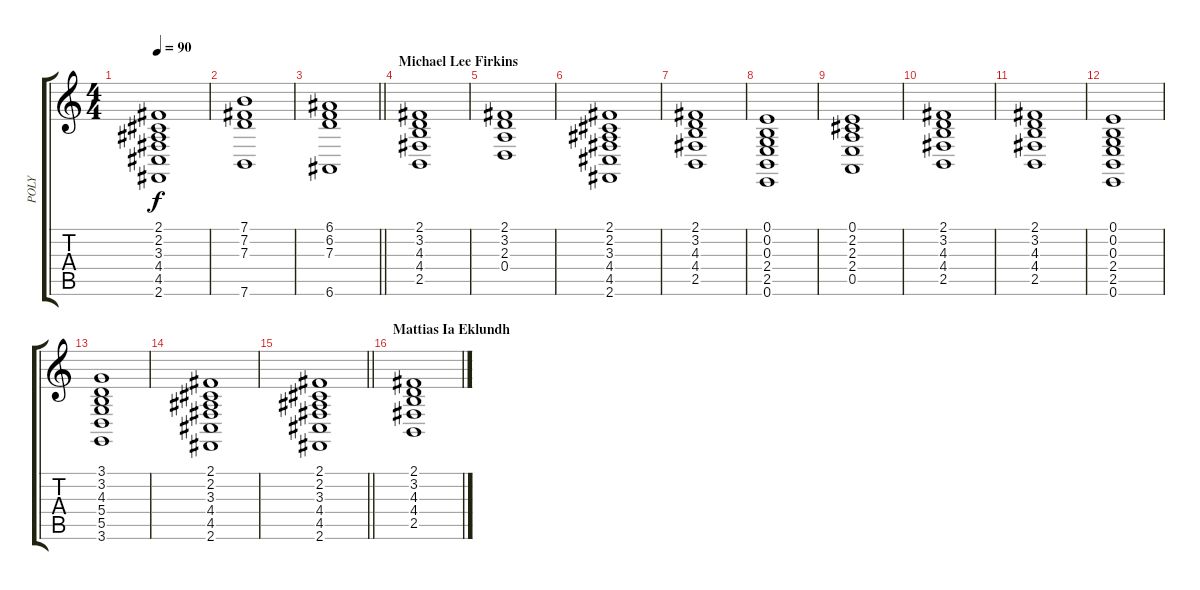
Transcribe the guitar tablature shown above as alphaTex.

\track ("POLY" "POLY") {instrument pad3polysynth}
\staff {score tabs}
\tuning (E4 B3 G3 D3 A2 E2) {hide}
\ts (4 4)
\tempo 90
\clef g2
\ks c
(2.1 2.2 3.3 4.4 4.5 2.6).1{dy f} |
(7.1 7.2 7.3 7.6).1 |
\barLineRight lightlight
(6.1 6.2 7.3 6.6).1 |
\section ("" "Michael Lee Firkins")
(2.1 3.2 4.3 4.4 2.5).1 |
(2.1 3.2 2.3 0.4).1 |
(2.1 2.2 3.3 4.4 4.5 2.6).1 |
(2.1 3.2 4.3 4.4 2.5).1 |
(0.1 0.2 0.3 2.4 2.5 0.6).1 |
(0.1 2.2 2.3 2.4 0.5).1 |
(2.1 3.2 4.3 4.4 2.5).1 |
(2.1 3.2 4.3 4.4 2.5).1 |
(0.1 0.2 0.3 2.4 2.5 0.6).1 |
(3.1 3.2 4.3 5.4 5.5 3.6).1 |
(2.1 2.2 3.3 4.4 4.5 2.6).1 |
\barLineRight lightlight
(2.1 2.2 3.3 4.4 4.5 2.6).1 |
\section ("" "Mattias Ia Eklundh")
(2.1 3.2 4.3 4.4 2.5).1
